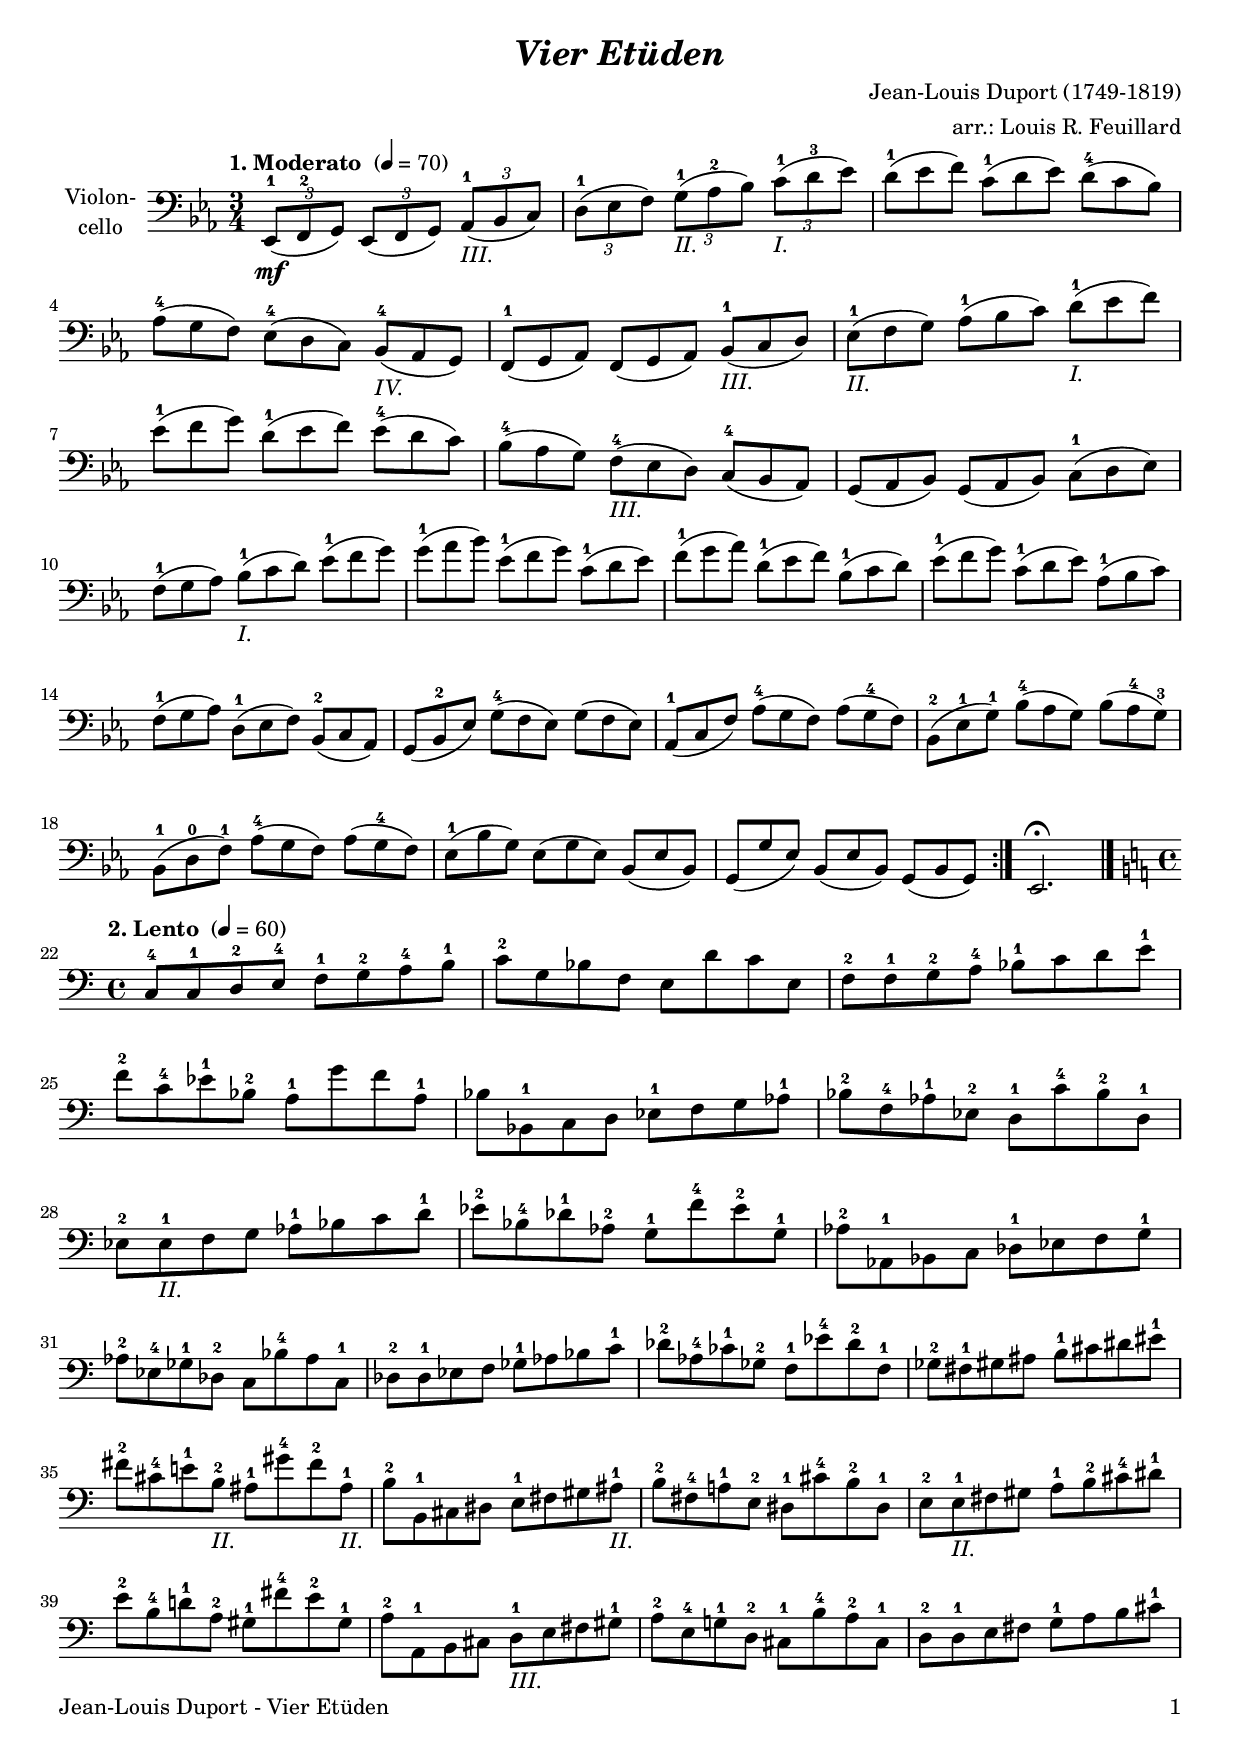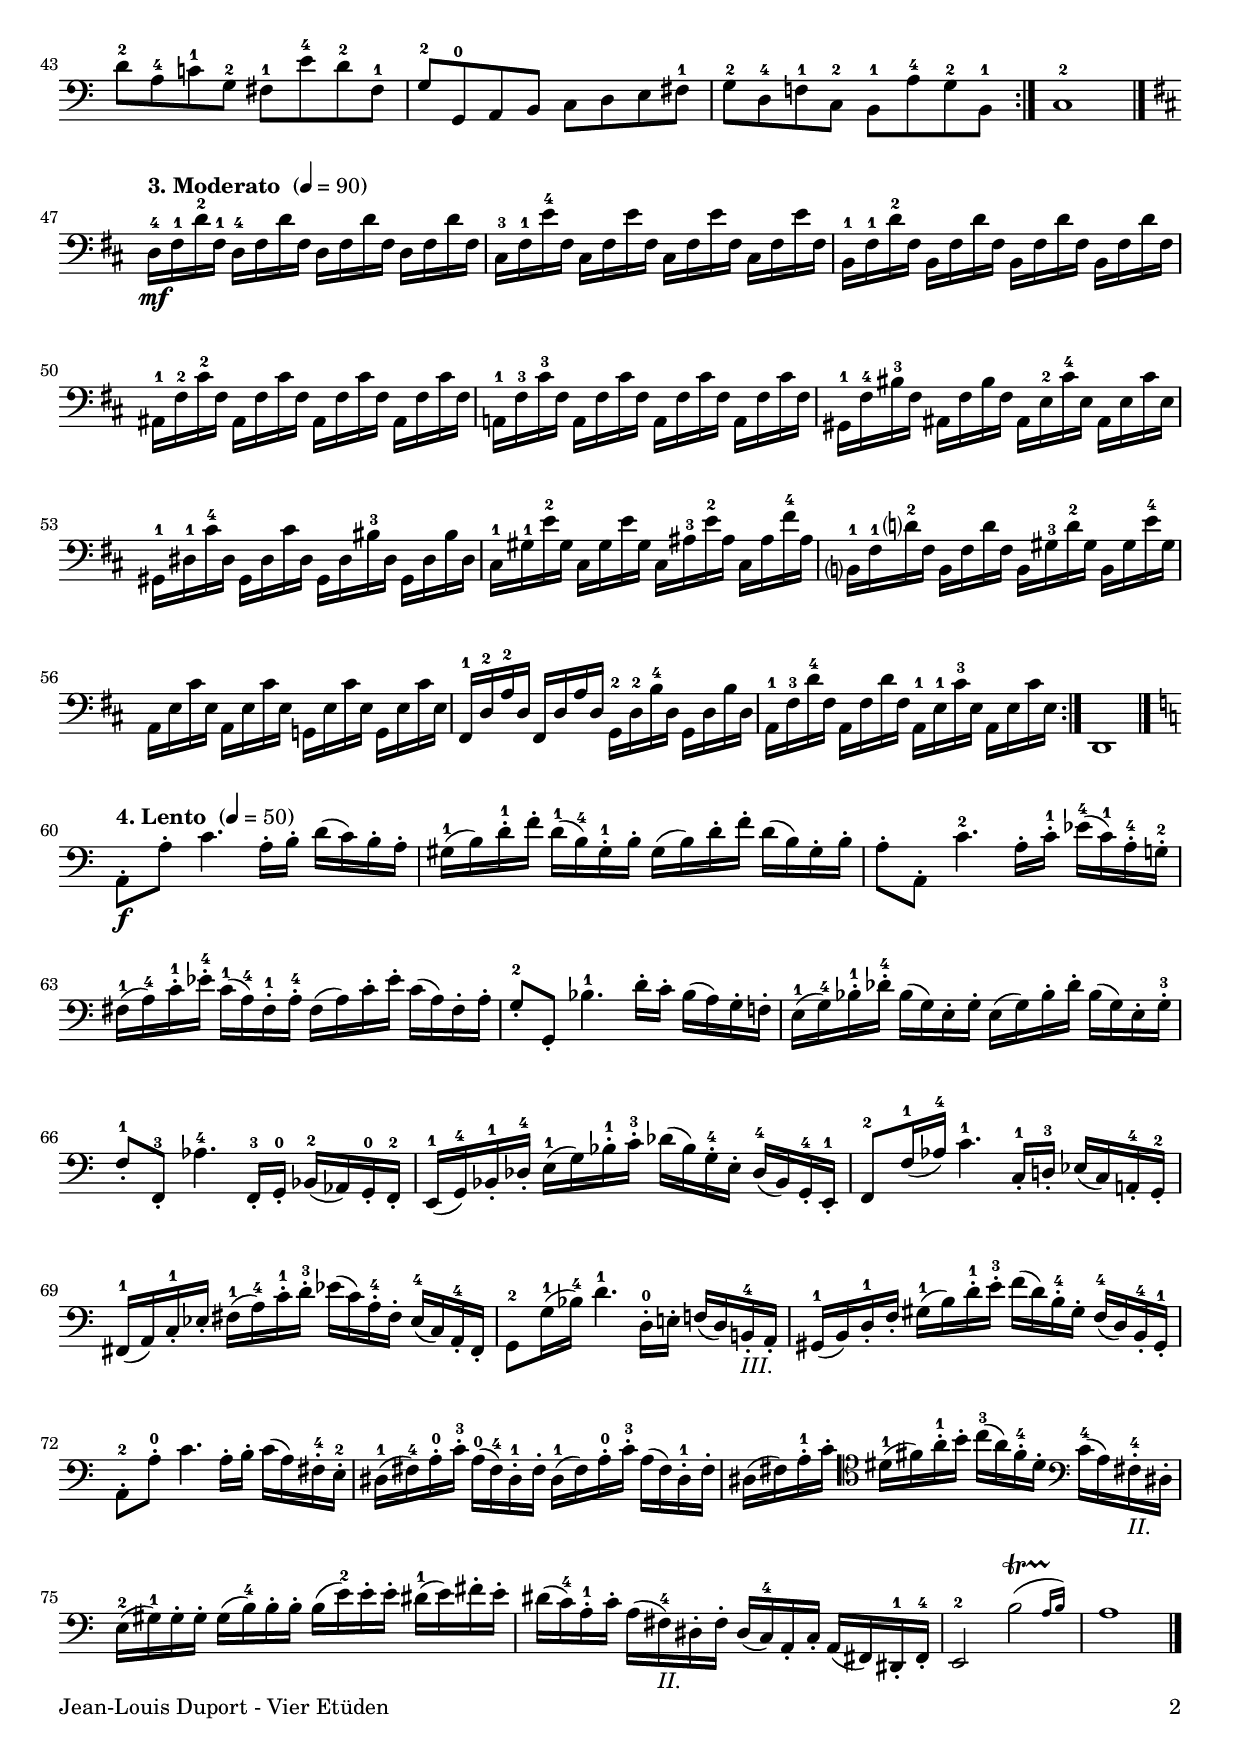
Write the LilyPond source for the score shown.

\version "2.24.3"
\include "deutsch.ly"

#(set-global-staff-size 19)

\header {
  title     = \markup \bold \italic "Vier Etüden"
  composer  = "Jean-Louis Duport (1749-1819)"
  arranger  = "arr.: Louis R. Feuillard"
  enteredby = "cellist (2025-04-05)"
%  piece     = ""
}

voiceconsts = {
  \key es \major
  \time 3/4
  \clef "bass"
%  \numericTimeSignature
  \compressEmptyMeasures
  % Set default beaming for all staves
  \set Timing.beamExceptions = #'()
  \set Timing.baseMoment     = #(ly:make-moment 1 4)
  \set Timing.beatStructure  = #'(1 1 1)
}

mist = "string ensemble 1"
mivl = "violin"
mivc = "cello"
mipz = "pizzicato strings"

i   = \markup \italic "I."
ii  = \markup \italic "II."
iii = \markup \italic "III."
iv  = \markup \italic "IV."

introa = {        \tempo "1. Moderato " 4=70 }
introb = { \break \tempo "2. Lento "    4=60 \key c \major \time 4/4 }
introc = { \break \tempo "3. Moderato " 4=90  \key d \major }
introd = { \break \tempo "4. Lento "    4=50  \key a \minor }

va = \relative c, {
  \voiceconsts

  \introa
  \repeat volta 2 {
    \tuplet 3/2 4 {
      es8(-1\mf f-2 g) es( f g) as(-1_\iii b c)
      d(-1 es f) g(-1_\ii as-2 b) c(-1_\i d-3 es)
      \omit TupletNumber
      d(-1 es f) c(-1 d es) d(-4 c b)
      as(-4 g f) es(-4 d c) b(-4_\iv as g)

      f(-1 g as) f( g as) b(-1_\iii c d)
      es(-1_\ii f g) as(-1 b c) d(-1_\i es f)
      es(-1 f g) d(-1 es f) es(-4 d c)
      b(-4 as g) f(-4_\iii es d) c(-4 b as)

      g( as b) g( as b) c(-1 d es)
      f(-1 g as) b(-1_\i c d) es(-1 f g)
      g(-1 as b) es,(-1 f g) c,(-1 d es)
      f(-1 g as) d,(-1 es f) b,(-1 c d)

      es(-1 f g) c,(-1 d es) as,(-1 b c)
      f,(-1 g as) d,(-1 es f) b,(-2 c as)
      g( b-2 es) g(-4 f es) g( f es)
      as,(-1 c f) as(-4 g f) as( g-4 f)

      b,(-2 es-1 g)-1 b(-4 as g) b( as-4 g)-3
      b,(-1 d-0 f)-1 as(-4 g f) as( g-4 f)
      es(-1 b' g) es( g es) b( es b)
      g( g' es) b( es b) g( b g)
    }
  }
  es2.\fermata \bar "|."

  \introb
  \repeat volta 2 {
    c'8-4 c-1 d-2 e-4 f-1 g-2 a-4 h-1
    c-2 g b f e d' c e,
    f-2 f-1 g-2 a-4 b-1 c d e-1
    f-2 c-4 es-1 b-2 a-1 g' f a,-1

    b b,-1 c d es-1 f g as-1
    b-2 f-4 as-1 es-2 d-1 c'-4 b-2 d,-1
    es-2 es-1_\ii f g as-1 b c d-1
    es-2 b-4 des-1 as-2 g-1 f'-4 es-2 g,-1

    as-2 as,-1 b c des-1 es f g-1
    as-2 es-4 ges-1 des-2 c b'-4 as c,-1
    des-2 des-1 es f ges-1 as b c-1
    des-2 as-4 ces-1 ges-2 f-1 es'-4 des-2 f,-1
    
    ges-2 fis-1 gis ais h-1 cis dis eis-1
    fis-2 cis-4 e!-1 h-2_\ii ais-1 gis'-4 fis-2 ais,-1_\ii
    h-2 h,-1 cis dis e-1 fis gis ais-1_\ii
    h-2 fis-4 a!-1 e-2 dis-1 cis'-4 h-2 dis,-1

    e-2 e-1_\ii fis gis a-1 h-2 cis-4 dis-1
    e-2 h-4 d!-1 a-2 gis-1 fis'-4 e-2 gis,-1
    a-2 a,-1 h cis d-1_\iii e fis gis-1
    a-2 e-4 g!-1 d-2 cis-1 h'-4 a-2 cis,-1

    d-2 d-1 e fis g-1 a h cis-1
    d-2 a-4 c!-1 g-2 fis-1 e'-4 d-2 fis,-1
    g-2 g,-0 a h c d e fis-1
    g-2 d-4 f!-1 c-2 h-1 a'-4 g-2 h,-1
  }
  c1-2 \bar "|."

  \introc
  \repeat volta 2 {
    d16-4\mf fis-1 d'-2 fis,-1 d-4 fis d' fis, d fis d' fis, d fis d' fis,
    cis-3 fis-1 e'-4 fis, \repeat unfold 3 { cis fis e' fis, }
    h,-1 fis'-1 d'-2 fis, \repeat unfold 3 { h, fis' d' fis, }
    ais,-1 fis'-2 cis'-2 fis, \repeat unfold 3 { ais, fis' cis' fis, }
    a,!-1 fis'-3 cis'-3 fis, \repeat unfold 3 { a, fis' cis' fis, }

    gis,-1 fis'-4 his-3 fis ais, fis' his fis ais, e'-2 cis'-4 e, ais, e' cis' e,
    gis,-1 dis'-1 cis'-4 dis, gis, dis' cis' dis, gis, dis' his'-3 dis, gis, dis' his' dis,
    cis-1 gis'-1 e'-2 gis, cis, gis' e' gis, cis, ais'-3 e'-2 ais, cis, ais' fis'-4 ais,

    h,?-1 fis'-1 d'?-2 fis, h, fis' d' fis, h, gis'-3 d'-2 gis, h, gis' e'-4 gis,
    a, e' cis' e, a, e' cis' e, g,! e' cis' e, g, e' cis' e,
    fis,-1 d'-2 a'-2 d, fis, d' a' d, g,-2 d'-2 h'-4 d, g, d' h' d,

    a-1 fis'-3 d'-4 fis, a, fis' d' fis, a,-1 e'-1 cis'-3 e, a, e' cis' e,
  }
  d,1 \bar "|."

  \introd
  a'8-.\f a'-. c4. a16-. h-. d( c) h-. a-.
  gis(-1 h) d-.-1 f-. d(-1 h)-4 gis-.-1 h-. gis( h) d-. f-. d( h) gis-. h-.
  a8-. a,-. c'4.-2 a16-. c-.-1 es(-4 c)-1 a-.-4 g!-.-2

  fis(-1 a)-4 c-.-1 es-.-4 c(-1 a)-4 fis-.-1 a-.-4 fis( a) c-. es-. c( a) fis-. a-.
  g8-.-2 g,-. b'4.-1 d16-. c-. b( a) g-. f!-.
  e(-1 g)-4 b-.-1 des-.-4 b( g) e-. g-. e( g) b-. des-. b( g) e-. g-.-3

  f8-.-1 f,-.-3 as'4.-4 f,16-.-3 g-.-0 b(-2 as) g-.-0 f-.-2
  e(-1 g)-4 b-.-1 des-.-4 e(-1 g) b-.-1 c-.-3 des( b) g-.-4 e-. des(-4 b) g-.-4 e-.-1
  f8-2 f'16(-1 as)-4 c4.-1 c,16-.-1 d!-.-3 es( c) a!-.-4 g-.-2

  fis(-1 a) c-.-1 es-. fis(-1 a)-4 c-.-1 d-.-3 es( c) a-.-4 fis-. es(-4 c) a-.-4 fis-.
  g8-2 g'16(-1 b)-4 d4.-1 d,16-.-0 e!-. f!( d) h!-.-4_\iii a-.
  gis(-1 h) d-.-1 f-. gis(-1 h) d-.-1 e-.-3 f( d) h-.-4 gis-. f(-4 d) h-.-4 gis-.-1

  a8-.-2 a'-.-0 c4. a16-. h-. c( a) fis-.-4 e-.-2
  dis(-1 fis)-4 a-.-0 c-.-3 a(-0 fis)-4 dis-.-1 fis-. dis(-1 fis) a-.-0 c-.-3 a( fis) dis-.-1 fis-.
  dis( fis) a-.-1 c-. \clef "tenor" dis(-1 fis) a-.-1 h-. c(-3 a) fis-.-4 dis-. \clef "bass" c(-4 a) fis-.-4_\ii dis-.

  e(-2 gis)-1 gis-. gis-. gis( h)-4 h-. h-. h( e)-2 e-. e-. dis(-1 e) fis-. e-.
  dis( c)-4 a-.-1 c-. a( fis)-4_\ii dis-. fis-. dis( c)-4 a-. c-. a( fis) dis-.-1 fis-.-4
  e2-2 \afterGrace h''(\startTrillSpan { a16[ h])\stopTrillSpan }
  a1 \bar "|."
}


music = \new StaffGroup <<
      \new Staff {
	\set Staff.midiInstrument = \mivc
	\set Staff.instrumentName = \markup \center-column { "Violon-" "cello" }
	\transpose es es { \va }
      }
>>

\book {
   \paper {
    print-page-number = ##t
    print-first-page-number = ##t
    ragged-last-bottom = ##f
    oddHeaderMarkup = \markup \null
    evenHeaderMarkup = \markup \null
    oddFooterMarkup = \markup {
      \fill-line {
        \if \should-print-page-number
        "Jean-Louis Duport - Vier Etüden" \fromproperty #'page:page-number-string
      }
    }
    evenFooterMarkup = \oddFooterMarkup
  } \score {
    \music
    \layout {}
  }

  \score {
    \unfoldRepeats \music

    \midi {
      \context {
        \Score
      }
    }
  }
}
